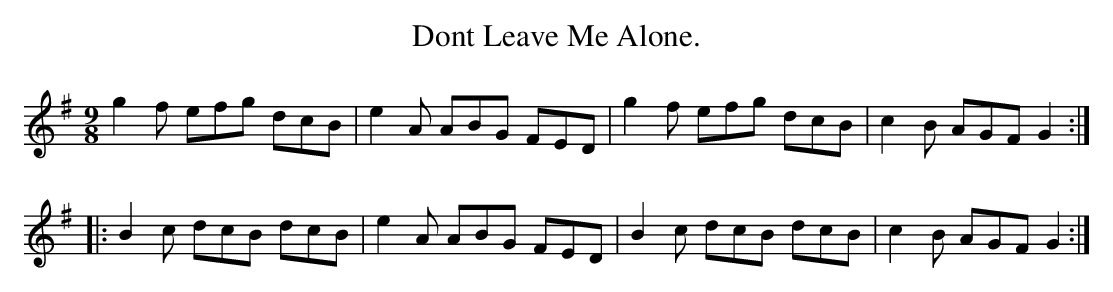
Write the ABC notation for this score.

X:1
T: Dont Leave Me Alone.
M: 9/8
K: G
g2 f efg dcB|e2 A ABG FED|g2 f efg dcB|c2 B AGF G2:|
|:B2 c dcB dcB|e2 A ABG FED|B2 c dcB dcB|c2 B AGF G2:|
